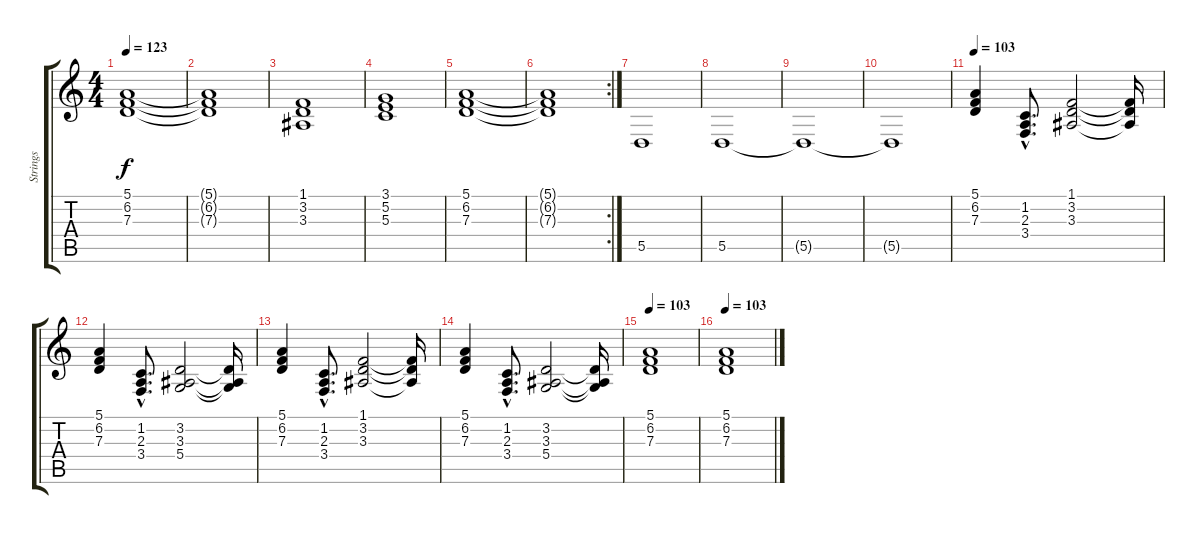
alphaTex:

\track ("Strings" "Strings") {instrument stringensemble1}
\staff {score tabs}
\tuning (E4 B3 G3 D3 A2 E2) {hide}
\ts (4 4)
\tempo 123
\clef g2
\ks c
(5.1 6.2 7.3).1{dy f} |
(5.1{t} 6.2{t} 7.3{t}).1 |
(1.1 3.2 3.3).1 |
(3.1 5.2 5.3).1 |
(5.1 6.2 7.3).1 |
\rc 2
(5.1{t} 6.2{t} 7.3{t}).1 |
5.5.1 |
5.5.1 |
5.5{t}.1 |
5.5{t}.1 |
\tempo 103
(5.1 6.2 7.3).4{volume 10} (1.2{hac} 2.3{hac} 3.4{hac}).8{d} (1.1 3.2 3.3).2 (1.1{t} 3.2{t} 3.3{t}).16 |
(5.1 6.2 7.3).4 (1.2{hac} 2.3{hac} 3.4{hac}).8{d} (3.2 3.3 5.4).2 (3.2{t} 3.3{t} 5.4{t}).16 |
(5.1 6.2 7.3).4 (1.2{hac} 2.3{hac} 3.4{hac}).8{d} (1.1 3.2 3.3).2 (1.1{t} 3.2{t} 3.3{t}).16 |
(5.1 6.2 7.3).4 (1.2{hac} 2.3{hac} 3.4{hac}).8{d} (3.2 3.3 5.4).2 (3.2{t} 3.3{t} 5.4{t}).16 |
\tempo 103
(5.1 6.2 7.3).1{volume 10} |
\tempo 103
(5.1 6.2 7.3).1{volume 10}
